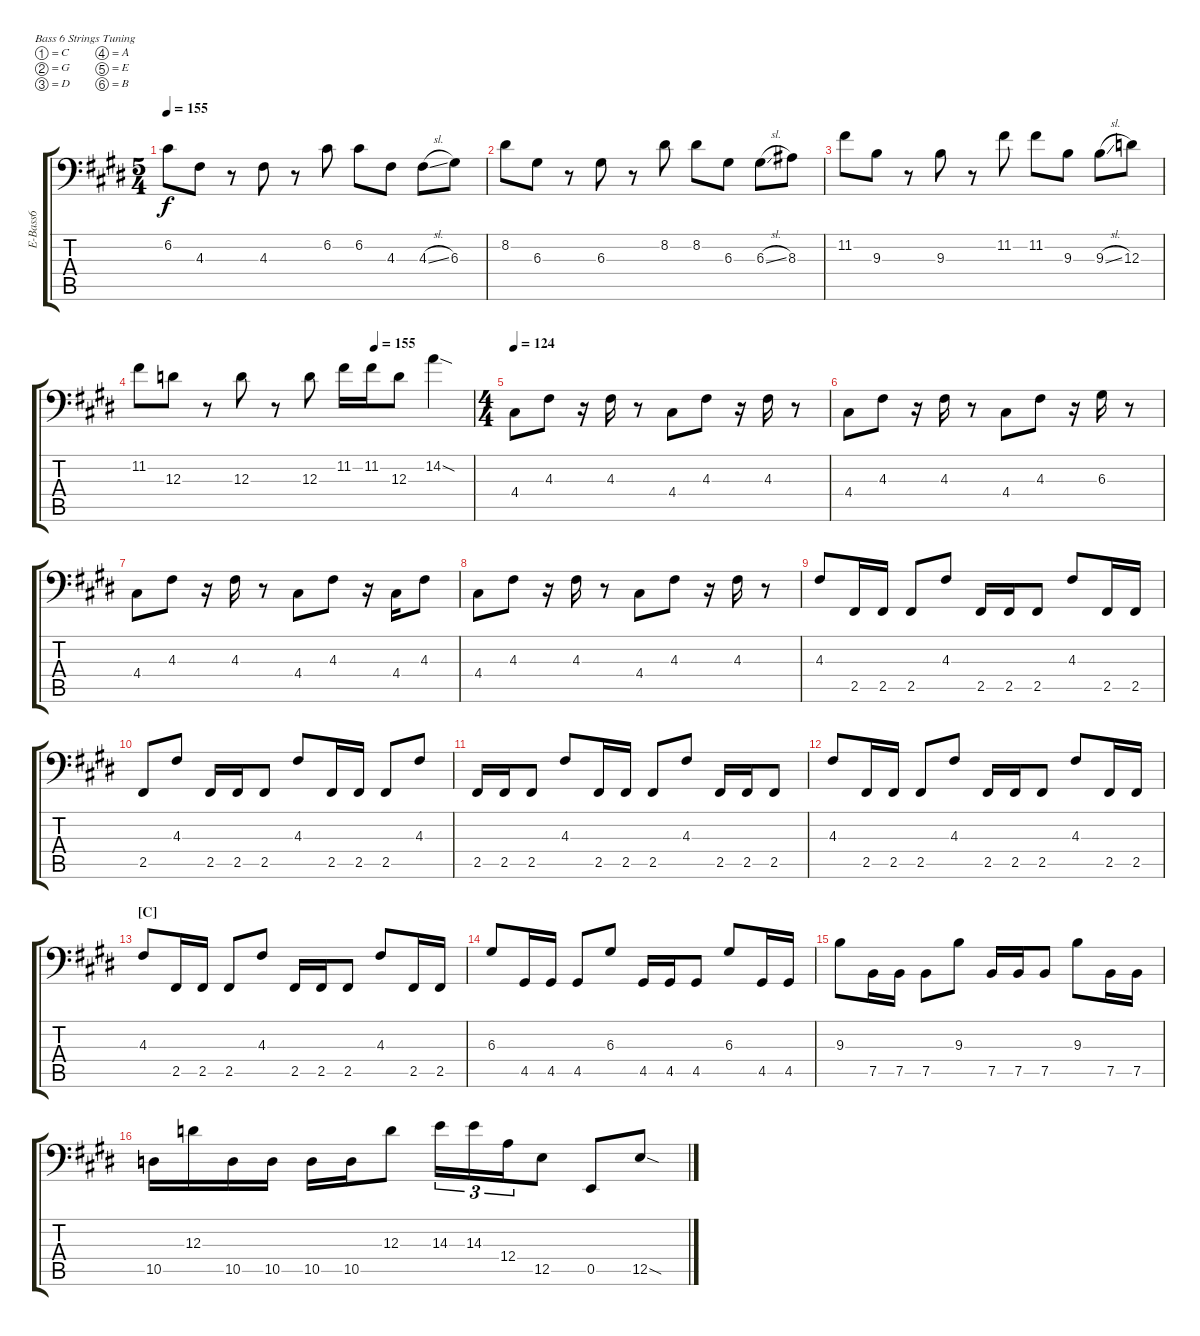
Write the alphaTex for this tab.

\defaultSystemsLayout 4
\bracketExtendMode groupsimilarinstruments
\otherSystemsTrackNameOrientation horizontal
\track ("Electric Bass" "E-Bass6") {multiBarRest instrument electricbassfinger}
\staff {score tabs}
\tuning (C3 G2 D2 A1 E1 B0)
\ts (5 4)
\tempo 155
\clef f4
\ks c#minor
6.2{acc #}.8{dy f beam Down} 4.3{acc #}.8{beam Down} r.8{beam Down} 4.3{acc #}.8{beam Down} r.8{beam Down} 6.2{acc #}.8{beam Down} 6.2{acc #}.8{beam Down} 4.3{acc #}.8{beam Down} 4.3{sl acc #}.8{beam Down} 6.3{acc #}.8{beam Down} |
8.2{acc #}.8{beam Down} 6.3{acc #}.8{beam Down} r.8{beam Down} 6.3{acc #}.8{beam Down} r.8{beam Down} 8.2{acc #}.8{beam Down} 8.2{acc #}.8{beam Down} 6.3{acc #}.8{beam Down} 6.3{sl acc #}.8{beam Down} 8.3{acc #}.8{beam Down} |
11.2{acc #}.8{beam Down} 9.3{acc forcenatural}.8{beam Down} r.8{beam Down} 9.3{acc forcenatural}.8{beam Down} r.8{beam Down} 11.2{acc #}.8{beam Down} 11.2{acc #}.8{beam Down} 9.3{acc forcenatural}.8{beam Down} 9.3{sl acc forcenatural}.8{beam Down} 12.3{acc forcenatural}.8{beam Down} |
\tempo (155 0.70625)
11.2{acc #}.8{beam Down} 12.3{acc forcenatural}.8{beam Down} r.8{beam Down} 12.3{acc forcenatural}.8{beam Down} r.8{beam Down} 12.3{acc forcenatural}.8{beam Down} 11.2{acc #}.16{beam Down} 11.2{acc #}.16{beam Down} 12.3{acc forcenatural}.8{beam Down} 14.2{sod acc forcenatural}.4{beam Down} |
\ts (4 4)
\beaming (8 2 2 2 2 2)
\tempo 124
4.4{acc #}.8{beam Down} 4.3{acc #}.8{beam Down} r.16{beam Down} 4.3{acc #}.16{beam Down} r.8{beam Down} 4.4{acc #}.8{beam Down} 4.3{acc #}.8{beam Down} r.16{beam Down} 4.3{acc #}.16{beam Down} r.8{beam Down} |
4.4{acc #}.8{beam Down} 4.3{acc #}.8{beam Down} r.16{beam Down} 4.3{acc #}.16{beam Down} r.8{beam Down} 4.4{acc #}.8{beam Down} 4.3{acc #}.8{beam Down} r.16{beam Down} 6.3{acc #}.16{beam Down} r.8{beam Down} |
4.4{acc #}.8{beam Down} 4.3{acc #}.8{beam Down} r.16{beam Down} 4.3{acc #}.16{beam Down} r.8{beam Down} 4.4{acc #}.8{beam Down} 4.3{acc #}.8{beam Down} r.16{beam Down} 4.4{acc #}.16{beam Down} 4.3{acc #}.8{beam Down} |
4.4{acc #}.8{beam Down} 4.3{acc #}.8{beam Down} r.16{beam Down} 4.3{acc #}.16{beam Down} r.8{beam Down} 4.4{acc #}.8{beam Down} 4.3{acc #}.8{beam Down} r.16{beam Down} 4.3{acc #}.16{beam Down} r.8{beam Down} |
4.3{acc #}.8{beam Up} 2.5{acc #}.16{beam Up} 2.5{acc #}.16{beam Up} 2.5{acc #}.8{beam Up} 4.3{acc #}.8{beam Up} 2.5{acc #}.16{beam Up} 2.5{acc #}.16{beam Up} 2.5{acc #}.8{beam Up} 4.3{acc #}.8{beam Up} 2.5{acc #}.16{beam Up} 2.5{acc #}.16{beam Up} |
2.5{acc #}.8{beam Up} 4.3{acc #}.8{beam Up} 2.5{acc #}.16{beam Up} 2.5{acc #}.16{beam Up} 2.5{acc #}.8{beam Up} 4.3{acc #}.8{beam Up} 2.5{acc #}.16{beam Up} 2.5{acc #}.16{beam Up} 2.5{acc #}.8{beam Up} 4.3{acc #}.8{beam Up} |
2.5{acc #}.16{beam Up} 2.5{acc #}.16{beam Up} 2.5{acc #}.8{beam Up} 4.3{acc #}.8{beam Up} 2.5{acc #}.16{beam Up} 2.5{acc #}.16{beam Up} 2.5{acc #}.8{beam Up} 4.3{acc #}.8{beam Up} 2.5{acc #}.16{beam Up} 2.5{acc #}.16{beam Up} 2.5{acc #}.8{beam Up} |
4.3{acc #}.8{beam Up} 2.5{acc #}.16{beam Up} 2.5{acc #}.16{beam Up} 2.5{acc #}.8{beam Up} 4.3{acc #}.8{beam Up} 2.5{acc #}.16{beam Up} 2.5{acc #}.16{beam Up} 2.5{acc #}.8{beam Up} 4.3{acc #}.8{beam Up} 2.5{acc #}.16{beam Up} 2.5{acc #}.16{beam Up} |
\section ("C" "")
4.3{acc #}.8{beam Up} 2.5{acc #}.16{beam Up} 2.5{acc #}.16{beam Up} 2.5{acc #}.8{beam Up} 4.3{acc #}.8{beam Up} 2.5{acc #}.16{beam Up} 2.5{acc #}.16{beam Up} 2.5{acc #}.8{beam Up} 4.3{acc #}.8{beam Up} 2.5{acc #}.16{beam Up} 2.5{acc #}.16{beam Up} |
6.3{acc #}.8{beam Up} 4.5{acc #}.16{beam Up} 4.5{acc #}.16{beam Up} 4.5{acc #}.8{beam Up} 6.3{acc #}.8{beam Up} 4.5{acc #}.16{beam Up} 4.5{acc #}.16{beam Up} 4.5{acc #}.8{beam Up} 6.3{acc #}.8{beam Up} 4.5{acc #}.16{beam Up} 4.5{acc #}.16{beam Up} |
9.3{acc forcenatural}.8{beam Down} 7.5{acc forcenatural}.16{beam Down} 7.5{acc forcenatural}.16{beam Down} 7.5{acc forcenatural}.8{beam Down} 9.3{acc forcenatural}.8{beam Down} 7.5{acc forcenatural}.16{beam Up} 7.5{acc forcenatural}.16{beam Up} 7.5{acc forcenatural}.8{beam Up} 9.3{acc forcenatural}.8{beam Down} 7.5{acc forcenatural}.16{beam Down} 7.5{acc forcenatural}.16{beam Down} |
10.5{acc forcenatural}.16{beam Down} 12.3{acc forcenatural}.16{beam Down} 10.5{acc forcenatural}.16{beam Down} 10.5{acc forcenatural}.16{beam Down} 10.5{acc forcenatural}.16{beam Down} 10.5{acc forcenatural}.16{beam Down} 12.3{acc forcenatural}.8{beam Down} 14.3{acc forcenatural}.16{tu (3 2) beam Down} 14.3{acc forcenatural}.16{tu (3 2) beam Down} 12.4{acc forcenatural}.16{tu (3 2) beam Down beam merge} 12.5{acc forcenatural}.8{beam Down} 0.5{acc forcenatural}.8{beam Up} 12.5{sod acc forcenatural}.8{beam Up}
